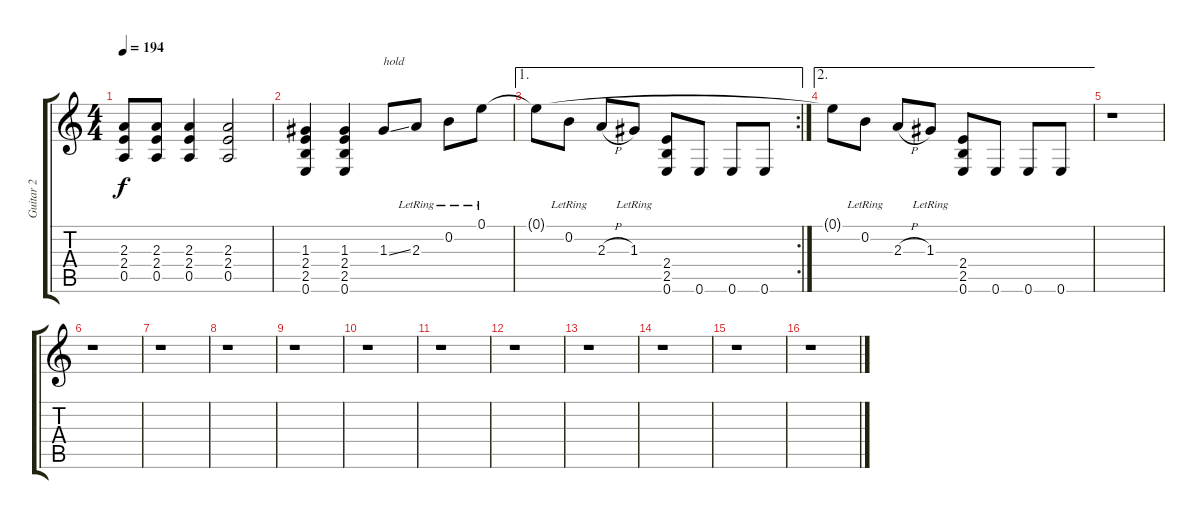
\track ("Guitar 2" "Guitar 2") {instrument distortionguitar}
\staff {score tabs}
\tuning (E4 B3 G3 D3 A2 E2) {hide}
\ts (4 4)
\tempo 194
\clef g2
\ks c
(2.3{t} 2.4{t} 0.5{t}).8{dy f} (2.3 2.4 0.5).8 (2.3 2.4 0.5).4 (2.3 2.4 0.5).2 |
(1.3 2.4 2.5 0.6).4 (1.3 2.4 2.5 0.6).4 1.3{ss}.8{txt "hold"} 2.3{lr}.8 0.2{lr}.8 0.1{lr}.8 |
\ae 1
\rc 2
0.1{t}.8 0.2{lr}.8 2.3{h}.8 1.3{lr}.8 (2.4 2.5 0.6).8 0.6.8 0.6.8 0.6.8 |
\ae 2
0.1{t}.8 0.2{lr}.8 2.3{h}.8 1.3{lr}.8 (2.4 2.5 0.6).8 0.6.8 0.6.8 0.6.8 |
r.1 |
r.1 |
r.1 |
r.1 |
r.1 |
r.1 |
r.1 |
r.1 |
r.1 |
r.1 |
r.1 |
r.1
